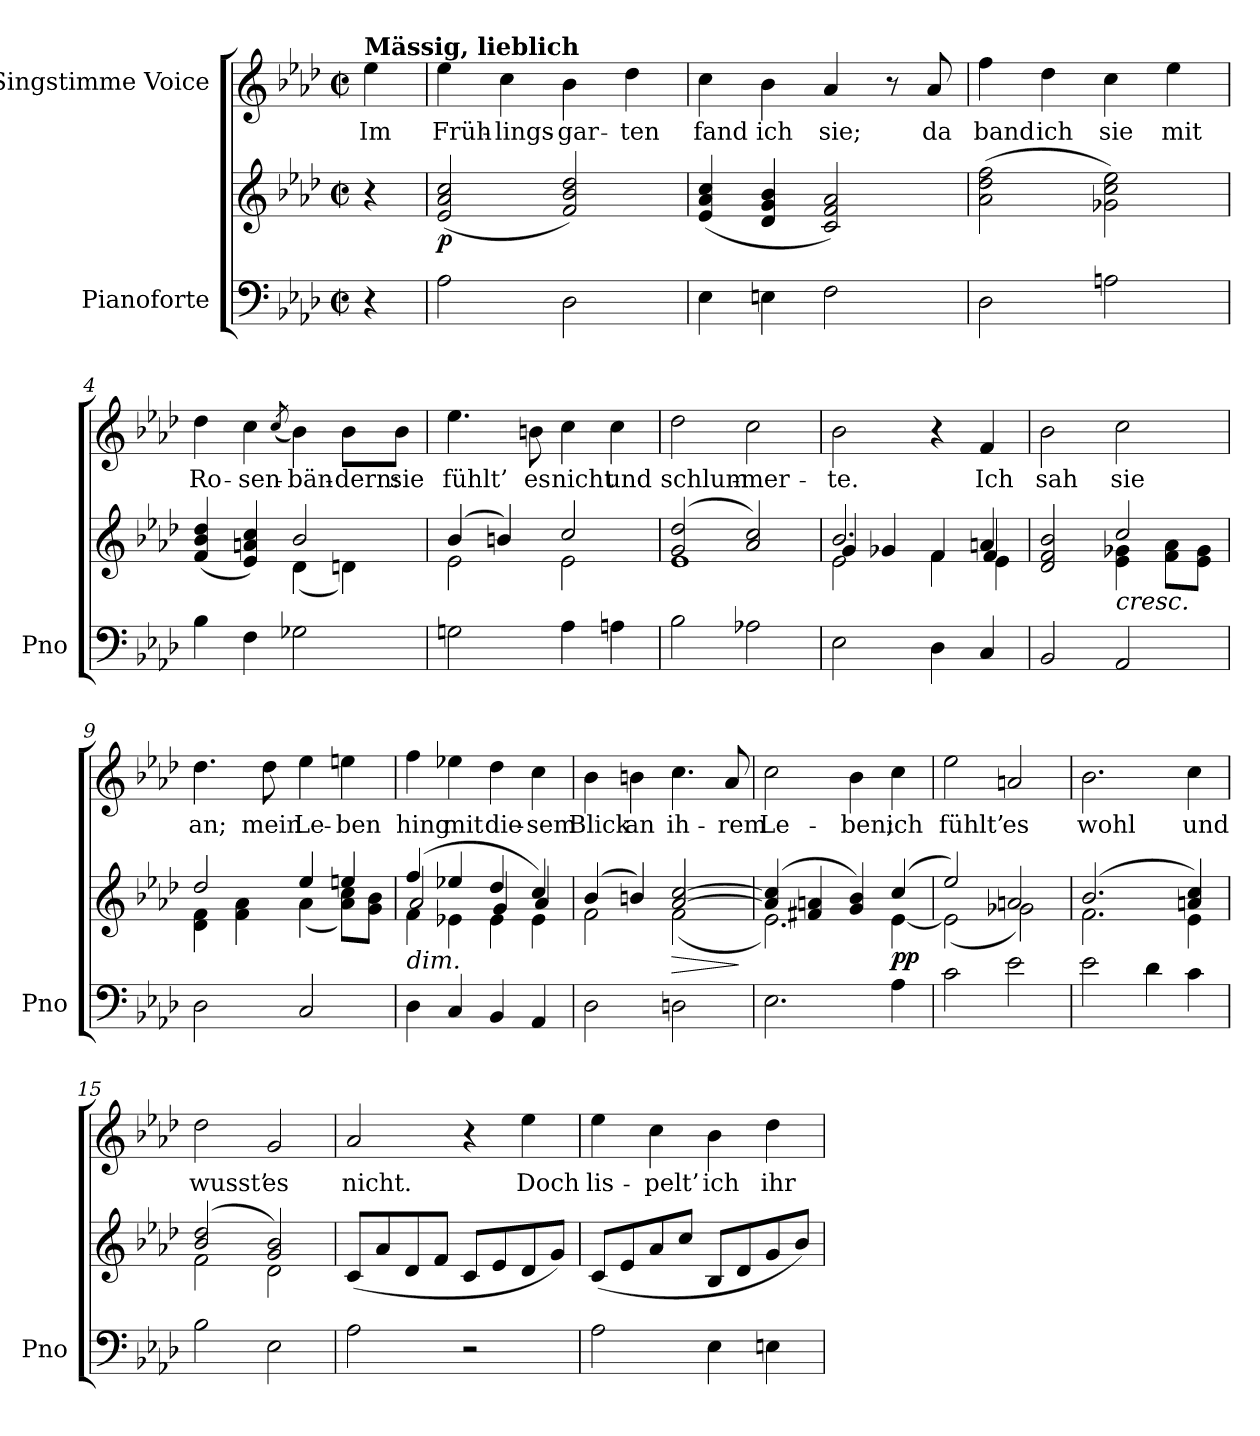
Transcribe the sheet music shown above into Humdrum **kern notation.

**kern	**kern	**dynam	**kern	**text
*part2	*part2	*part2	*part1	*part1
*staff3	*staff2	*staff2/3	*staff1	*staff1
*I"Pianoforte	*	*	*I"Singstimme Voice	*
*I'Pno	*	*	*	*
*clefF4	*clefG2	*	*clefG2	*
*k[b-e-a-d-]	*k[b-e-a-d-]	*	*k[b-e-a-d-]	*
*A-:	*A-:	*	*A-:	*
*M2/2	*M2/2	*	*M2/2	*
*met(c|)	*met(c|)	*	*met(c|)	*
=	=	=	=	=
!	!	!	!LO:TX:a:B:t=Mässig, lieblich	!
!	!	!	!	!LO:LY:b
4r	4r	.	4ee-\	Im
=1	=1	=1	=1	=1
!	!	!LO:DY:b	!	!LO:LY:b
2A-\	(2e-/ 2a-/ 2cc/	p	4ee-\	Früh-
!	!	!	!	!LO:LY:b
.	.	.	4cc\	-lings-
!	!	!	!	!LO:LY:b
2D-\	2f/ 2b-/ 2dd-/)	.	4b-\	-gar-
!	!	!	!	!LO:LY:b
.	.	.	4dd-\	-ten
=2	=2	=2	=2	=2
!	!	!	!	!LO:LY:b
4E-\	(4e-/ 4a-/ 4cc/	.	4cc\	fand
!	!	!	!	!LO:LY:b
4En\	4d-/ 4g/ 4b-/	.	4b-\	ich
!	!	!	!	!LO:LY:b
2F\	2c/ 2f/ 2a-/)	.	4a-/	sie;
.	.	.	8r	.
!	!	!	!	!LO:LY:b
.	.	.	8a-/	da
=3	=3	=3	=3	=3
!	!	!	!	!LO:LY:b
2D-\	(2a-\ 2dd-\ 2ff\	.	4ff\	band
!	!	!	!	!LO:LY:b
.	.	.	4dd-\	ich
!	!	!	!	!LO:LY:b
2An\	2g-X\ 2cc\ 2ee-\)	.	4cc\	sie
!	!	!	!	!LO:LY:b
.	.	.	4ee-\	mit
!!LO:LB:g=z
=4	=4	=4	=4	=4
*	*^	*	*	*
!	!	!	!	!	!LO:LY:b
4B-\	(4f/ 4b-/ 4dd-/	2ryy	.	4dd-\	Ro-
!	!	!	!	!	!LO:LY:b
4F\	4e-/ 4an/ 4cc/)	.	.	4cc\	-sen-
.	.	.	.	(8qcc/	.
!	!	!	!	!	!LO:LY:b
2G-X\	2b-/	(4d-\	.	4b-\)	bän-
!	!	!	!	!	!LO:LY:b
.	.	4dn\)	.	8b-\L	-dern:
!	!	!	!	!	!LO:LY:b
.	.	.	.	8b-\J	sie
=5	=5	=5	=5	=5	=5
!	!	!	!	!	!LO:LY:b
2Gn\	(4b-/	2e-\	.	4.ee-\	fühlt’
.	4bn/)	.	.	.	.
!	!	!	!	!	!LO:LY:b
.	.	.	.	8bn\	es
!	!	!	!	!	!LO:LY:b
4A-\	2cc/	2e-\	.	4cc\	nicht
!	!	!	!	!	!LO:LY:b
4An\	.	.	.	4cc\	und
=6	=6	=6	=6	=6	=6
!	!	!	!	!	!LO:LY:b
2B-\	(2g/ 2dd-/	1e-	.	2dd-\	schlum-
!	!	!	!	!	!LO:LY:b
2A-X\	2a-/ 2cc/)	.	.	2cc\	-mer-
=7	=7	=7	=7	=7	=7
*	*	*^	*	*	*
!	!	!	!	!	!	!LO:LY:b
2E-\	2.b-/	4g/	2e-\	.	2b-\	-te.
.	.	4g-X/	.	.	.	.
4D-\	.	4f/	4f\	.	4r	.
!	!	!	!	!	!	!LO:LY:b
4C/	4an/	4f/	4e-\	.	4f/	Ich
=8	=8	=8	=8	=8	=8	=8
!	!	!	!	!	!	!LO:LY:b
*	*	*v	*v	*	*	*
2BB-/	2d-/ 2f/ 2b-/	2ryy	.	2b-\	sah
!	!LO:TX:b:i:t=cresc.	!	!	!	!
!	!	!	!	!	!LO:LY:b
2AA-/	2cc/	4e-\ 4g-X\	.	2cc\	sie
.	.	8f\ 8a-\L	.	.	.
.	.	8e-\ 8g-\J	.	.	.
!!LO:LB:g=z
=9	=9	=9	=9	=9	=9
!	!	!	!	!	!LO:LY:b
2D-\	2dd-/	4d-\ 4f\	.	4.dd-\	an;
.	.	4f\ 4a-\	.	.	.
!	!	!	!	!	!LO:LY:b
.	.	.	.	8dd-\	mein
!	!	!	!	!	!LO:LY:b
2C/	4ee-/	(4a-\	.	4ee-\	Le-
!	!	!	!	!	!LO:LY:b
.	4een/	8a-\ 8cc\L)	.	4een\	-ben
.	.	8g\ 8b-\J	.	.	.
=10	=10	=10	=10	=10	=10
*	*	*^	*	*	*
!	!LO:TX:b:i:t=dim.	!	!	!	!	!
!	!	!	!	!	!	!LO:LY:b
4D-\	(4ff/	4f\	2a-/	.	4ff\	hing
!	!	!	!	!	!	!LO:LY:b
4C/	4ee-X/	4e-X\	.	.	4ee-X\	mit
!	!	!	!	!	!	!LO:LY:b
4BB-/	4dd-/	4e-\	4g/	.	4dd-\	die-
!	!	!	!	!	!	!LO:LY:b
4AA-/	4cc/)	4e-\	4a-/	.	4cc\	-sem
=11	=11	=11	=11	=11	=11	=11
!	!	!	!	!	!	!LO:LY:b
*	*	*v	*v	*	*	*
2D-\	(4b-/	2f\	.	4b-\	Blick
!	!	!	!	!	!LO:LY:b
.	4bn/)	.	.	4bn\	an
!	!	!	!LO:HP:b	!	!LO:LY:b
2Dn\	[2a-/ [2cc/	(2f\	>	4.cc\	ih-
!	!	!	!	!	!LO:LY:b
.	.	.	.	8a-/	-rem
*	*v	*v	*	*	*
.	.	]	.	.
=12	=12	=12	=12	=12
*	*^	*	*	*
!	!	!	!	!	!LO:LY:b
2.E-\	(4a-/] 4cc/]	2.e-\)	.	2cc\	Le-
.	4f#X/ 4an/	.	.	.	.
!	!	!	!	!	!LO:LY:b
.	4g/ 4b-/)	.	.	4b-\	-ben;
!	!	!	!LO:DY:b	!	!LO:LY:b
4A-\	(4cc/	[<4e-\	pp	4cc\	ich
=13	=13	=13	=13	=13	=13
!	!	!	!	!	!LO:LY:b
2c\	2ee-/)	(2e-\]	.	2ee-\	fühlt’
!	!	!	!	!	!LO:LY:b
2e-\	2an/	2g-X\)	.	2an/	es
!!LO:LB:g=z
=14	=14	=14	=14	=14	=14
!	!	!	!	!	!LO:LY:b
2e-\	(2.b-/	2.f\	.	2.b-\	wohl
4d-\	.	.	.	.	.
!	!	!	!	!	!LO:LY:b
4c\	4an/ 4cc/)	4e-\	.	4cc\	und
=15	=15	=15	=15	=15	=15
!	!	!	!	!	!LO:LY:b
2B-\	(2b-/ 2dd-/	2f\	.	2dd-\	wusst’
!	!	!	!	!	!LO:LY:b
2E-\	2g/ 2b-/)	2d-\	.	2g/	es
=16	=16	=16	=16	=16	=16
!	!	!	!	!	!LO:LY:b
*	*v	*v	*	*	*
2A-\	(8c/L	.	2a-/	nicht.
.	8a-/	.	.	.
.	8d-/	.	.	.
.	8f/J	.	.	.
2r	8c/L	.	4r	.
.	8e-/	.	.	.
!	!	!	!	!LO:LY:b
.	8d-/	.	4ee-\	Doch
.	8g/J)	.	.	.
=17	=17	=17	=17	=17
!	!	!	!	!LO:LY:b
2A-\	(8c/L	.	4ee-\	lis-
.	8e-/	.	.	.
!	!	!	!	!LO:LY:b
.	8a-/	.	4cc\	-pelt’
.	8cc/J	.	.	.
!	!	!	!	!LO:LY:b
4E-\	8B-/L	.	4b-\	ich
.	8d-/	.	.	.
!	!	!	!	!LO:LY:b
4En\	8g/	.	4dd-\	ihr
.	8b-/J)	.	.	.
=	=	=	=	=
*-	*-	*-	*-	*-
